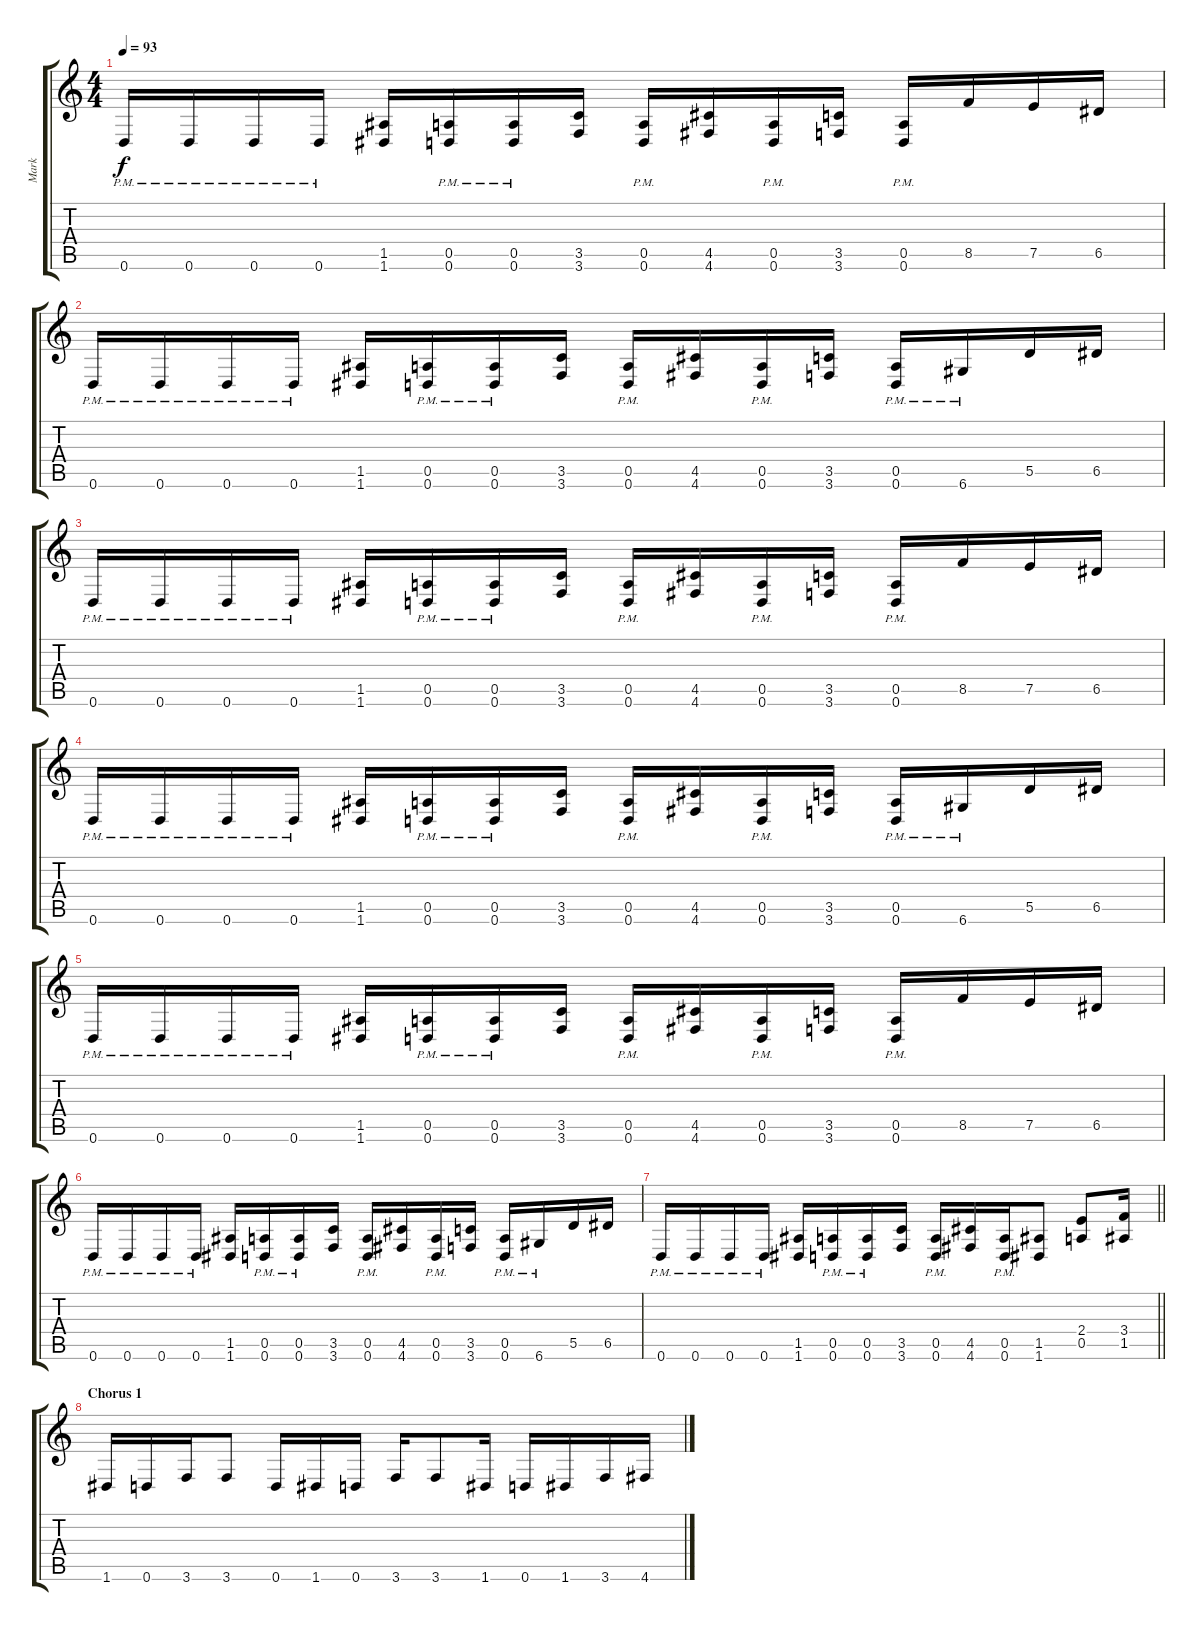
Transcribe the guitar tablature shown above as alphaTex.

\track ("Mark" "Mark") {instrument distortionguitar}
\staff {score tabs}
\tuning (E4 B3 G3 D3 A2 D2) {hide}
\ts (4 4)
\tempo 93
\clef g2
\ks c
0.6{pm}.16{dy f} 0.6{pm}.16 0.6{pm}.16 0.6{pm}.16 (1.5 1.6).16 (0.5 0.6{pm}).16 (0.5 0.6{pm}).16 (3.5 3.6).16 (0.5 0.6{pm}).16 (4.5 4.6).16 (0.5 0.6{pm}).16 (3.5 3.6).16 (0.5 0.6{pm}).16 8.5.16 7.5.16 6.5.16 |
0.6{pm}.16 0.6{pm}.16 0.6{pm}.16 0.6{pm}.16 (1.5 1.6).16 (0.5 0.6{pm}).16 (0.5 0.6{pm}).16 (3.5 3.6).16 (0.5 0.6{pm}).16 (4.5 4.6).16 (0.5 0.6{pm}).16 (3.5 3.6).16 (0.5 0.6{pm}).16 6.6{pm}.16 5.5.16 6.5.16 |
0.6{pm}.16 0.6{pm}.16 0.6{pm}.16 0.6{pm}.16 (1.5 1.6).16 (0.5 0.6{pm}).16 (0.5 0.6{pm}).16 (3.5 3.6).16 (0.5 0.6{pm}).16 (4.5 4.6).16 (0.5 0.6{pm}).16 (3.5 3.6).16 (0.5 0.6{pm}).16 8.5.16 7.5.16 6.5.16 |
0.6{pm}.16 0.6{pm}.16 0.6{pm}.16 0.6{pm}.16 (1.5 1.6).16 (0.5 0.6{pm}).16 (0.5 0.6{pm}).16 (3.5 3.6).16 (0.5 0.6{pm}).16 (4.5 4.6).16 (0.5 0.6{pm}).16 (3.5 3.6).16 (0.5 0.6{pm}).16 6.6{pm}.16 5.5.16 6.5.16 |
0.6{pm}.16 0.6{pm}.16 0.6{pm}.16 0.6{pm}.16 (1.5 1.6).16 (0.5 0.6{pm}).16 (0.5 0.6{pm}).16 (3.5 3.6).16 (0.5 0.6{pm}).16 (4.5 4.6).16 (0.5 0.6{pm}).16 (3.5 3.6).16 (0.5 0.6{pm}).16 8.5.16 7.5.16 6.5.16 |
0.6{pm}.16 0.6{pm}.16 0.6{pm}.16 0.6{pm}.16 (1.5 1.6).16 (0.5 0.6{pm}).16 (0.5 0.6{pm}).16 (3.5 3.6).16 (0.5 0.6{pm}).16 (4.5 4.6).16 (0.5 0.6{pm}).16 (3.5 3.6).16 (0.5 0.6{pm}).16 6.6{pm}.16 5.5.16 6.5.16 |
\barLineRight lightlight
0.6{pm}.16 0.6{pm}.16 0.6{pm}.16 0.6{pm}.16 (1.5 1.6).16 (0.5 0.6{pm}).16 (0.5 0.6{pm}).16 (3.5 3.6).16 (0.5 0.6{pm}).16 (4.5 4.6).16 (0.5 0.6{pm}).16 (1.5 1.6).8 (2.4 0.5).8 (3.4 1.5).16 |
\section ("" "Chorus 1")
1.6.16 0.6.16 3.6.16 3.6.8 0.6.16 1.6.16 0.6.16 3.6.16 3.6.8 1.6.16 0.6.16 1.6.16 3.6.16 4.6.16
